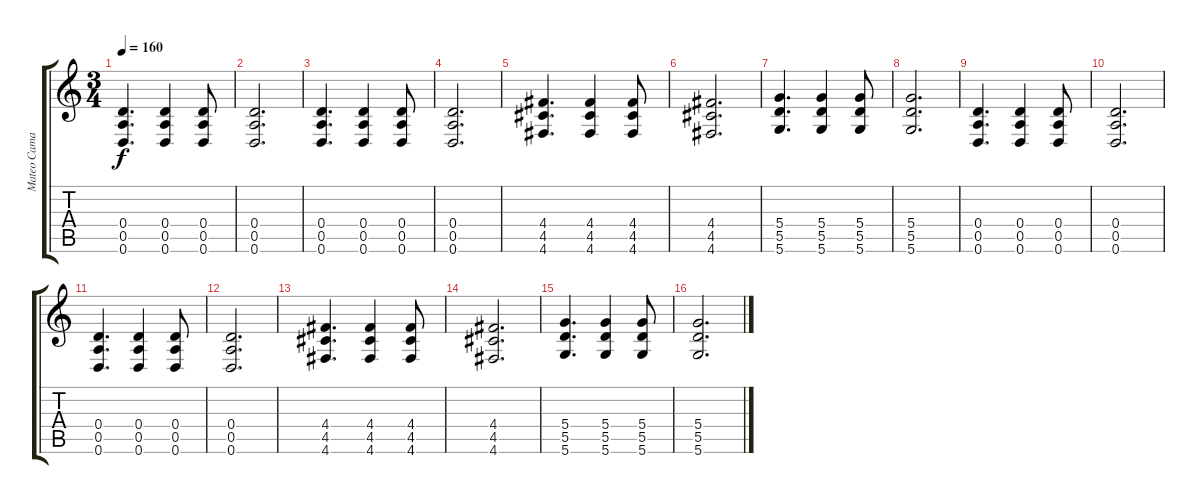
\track ("Mateo Camargo - Lead Distortion Guitar" "Mateo Cama") {instrument distortionguitar}
\staff {score tabs}
\tuning (E4 B3 G3 D3 A2 D2) {hide}
\ts (3 4)
\tempo 160
\clef g2
\ks c
(0.4 0.5 0.6).4{d dy f} (0.4 0.5 0.6).4 (0.4 0.5 0.6).8 |
(0.4 0.5 0.6).2{d} |
(0.4 0.5 0.6).4{d} (0.4 0.5 0.6).4 (0.4 0.5 0.6).8 |
(0.4 0.5 0.6).2{d} |
(4.4 4.5 4.6).4{d} (4.4 4.5 4.6).4 (4.4 4.5 4.6).8 |
(4.4 4.5 4.6).2{d} |
(5.4 5.5 5.6).4{d} (5.4 5.5 5.6).4 (5.4 5.5 5.6).8 |
(5.4 5.5 5.6).2{d} |
(0.4 0.5 0.6).4{d} (0.4 0.5 0.6).4 (0.4 0.5 0.6).8 |
(0.4 0.5 0.6).2{d} |
(0.4 0.5 0.6).4{d} (0.4 0.5 0.6).4 (0.4 0.5 0.6).8 |
(0.4 0.5 0.6).2{d} |
(4.4 4.5 4.6).4{d} (4.4 4.5 4.6).4 (4.4 4.5 4.6).8 |
(4.4 4.5 4.6).2{d} |
(5.4 5.5 5.6).4{d} (5.4 5.5 5.6).4 (5.4 5.5 5.6).8 |
(5.4 5.5 5.6).2{d volume 13}
